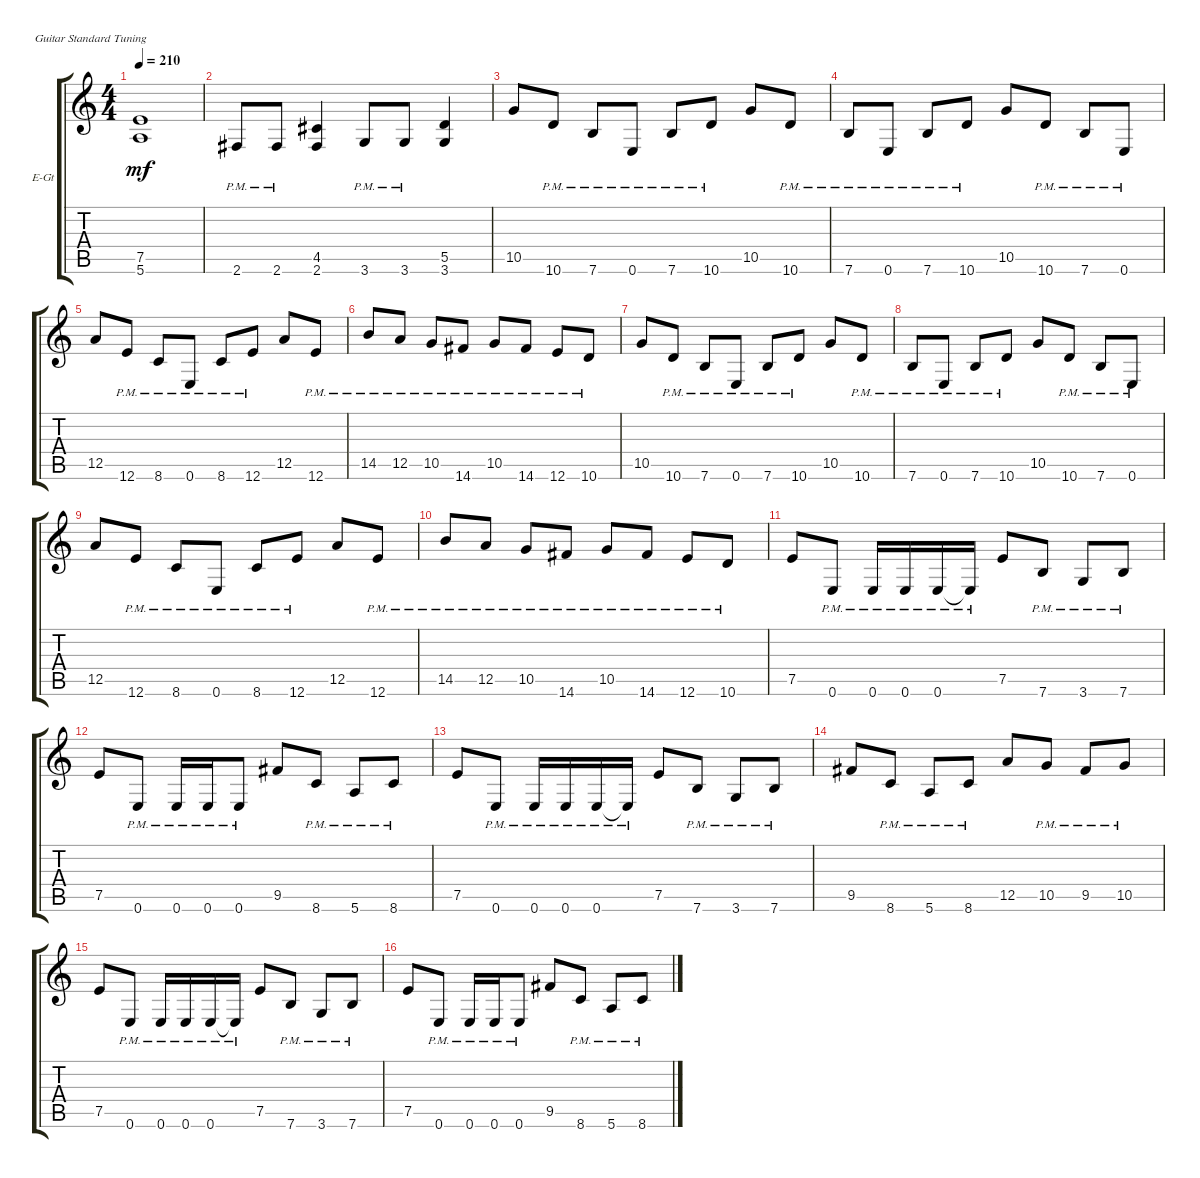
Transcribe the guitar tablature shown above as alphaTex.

\bracketExtendMode groupsimilarinstruments
\firstSystemTrackNameOrientation horizontal
\otherSystemsTrackNameOrientation horizontal
\track ("left" "E-Gt") {instrument distortionguitar}
\staff {score tabs}
\tuning (E4 B3 G3 D3 A2 E2)
\ts (4 4)
\tempo 210
\clef g2
\ks c
(5.6 7.5).1{dy mf} |
2.6{pm}.8 2.6{pm}.8 (2.6 4.5).4 3.6{pm}.8 3.6{pm}.8 (3.6 5.5).4 |
10.5.8 10.6{pm}.8 7.6{pm}.8 0.6{pm}.8 7.6{pm}.8 10.6{pm}.8 10.5.8 10.6{pm}.8 |
7.6{pm}.8 0.6{pm}.8 7.6{pm}.8 10.6{pm}.8 10.5.8 10.6{pm}.8 7.6{pm}.8 0.6{pm}.8 |
12.5.8 12.6{pm}.8 8.6{pm}.8 0.6{pm}.8 8.6{pm}.8 12.6{pm}.8 12.5.8 12.6{pm}.8 |
14.5{pm}.8 12.5{pm}.8 10.5{pm}.8 14.6{pm}.8 10.5{pm}.8 14.6{pm}.8 12.6{pm}.8 10.6{pm}.8 |
10.5.8 10.6{pm}.8 7.6{pm}.8 0.6{pm}.8 7.6{pm}.8 10.6{pm}.8 10.5.8 10.6{pm}.8 |
7.6{pm}.8 0.6{pm}.8 7.6{pm}.8 10.6{pm}.8 10.5.8 10.6{pm}.8 7.6{pm}.8 0.6{pm}.8 |
12.5.8 12.6{pm}.8 8.6{pm}.8 0.6{pm}.8 8.6{pm}.8 12.6{pm}.8 12.5.8 12.6{pm}.8 |
14.5{pm}.8 12.5{pm}.8 10.5{pm}.8 14.6{pm}.8 10.5{pm}.8 14.6{pm}.8 12.6{pm}.8 10.6{pm}.8 |
7.5.8 0.6{pm}.8 0.6{pm}.16 0.6{pm}.16 0.6{pm}.16 0.6{pm t}.16 7.5.8 7.6{pm}.8 3.6{pm}.8 7.6{pm}.8 |
7.5.8 0.6{pm}.8 0.6{pm}.16 0.6{pm}.16 0.6{pm}.8 9.5.8 8.6{pm}.8 5.6{pm}.8 8.6{pm}.8 |
7.5.8 0.6{pm}.8 0.6{pm}.16 0.6{pm}.16 0.6{pm}.16 0.6{pm t}.16 7.5.8 7.6{pm}.8 3.6{pm}.8 7.6{pm}.8 |
9.5.8 8.6{pm}.8 5.6{pm}.8 8.6{pm}.8 12.5.8 10.5{pm}.8 9.5{pm}.8 10.5{pm}.8 |
7.5.8 0.6{pm}.8 0.6{pm}.16 0.6{pm}.16 0.6{pm}.16 0.6{pm t}.16 7.5.8 7.6{pm}.8 3.6{pm}.8 7.6{pm}.8 |
7.5.8 0.6{pm}.8 0.6{pm}.16 0.6{pm}.16 0.6{pm}.8 9.5.8 8.6{pm}.8 5.6{pm}.8 8.6{pm}.8
